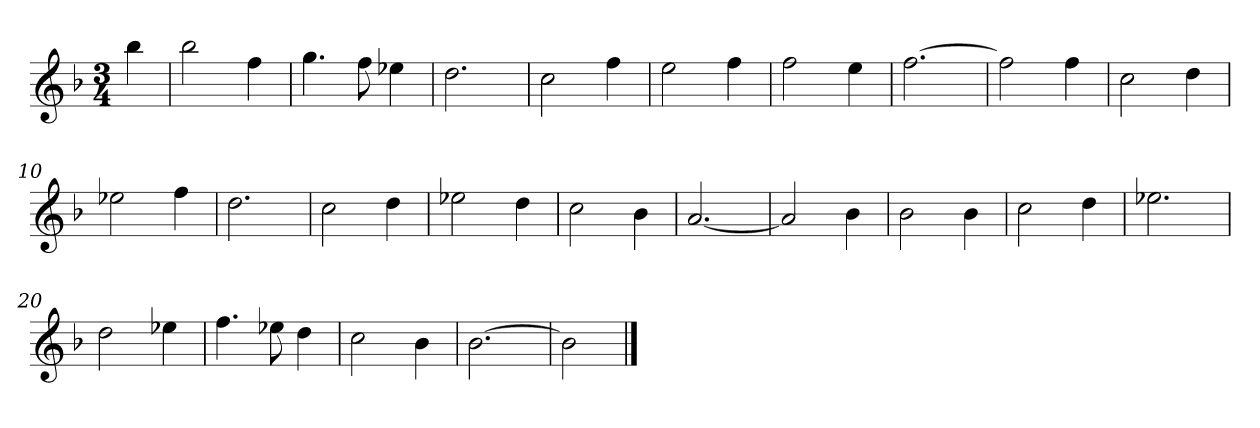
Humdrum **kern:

**kern
*part1
*staff1
*k[b-]
*M3/4
*MM120
=
4bb-
=1
2bb-
4ff
=2
4.gg
8ff
4ee-X
=3
2.dd
=4
2cc
4ff
=5
2ee
4ff
=6
2ff
4ee
=7
[2.ff
=8
2ff]
4ff
=9
2cc
4dd
=10
2ee-X
4ff
=11
2.dd
=12
2cc
4dd
=13
2ee-X
4dd
=14
2cc
4b-
=15
[2.a
=16
2a]
4b-
=17
2b-
4b-
=18
2cc
4dd
=19
2.ee-X
=20
2dd
4ee-X
=21
4.ff
8ee-X
4dd
=22
2cc
4b-
=23
[2.b-
=24
2b-]
==
*-
